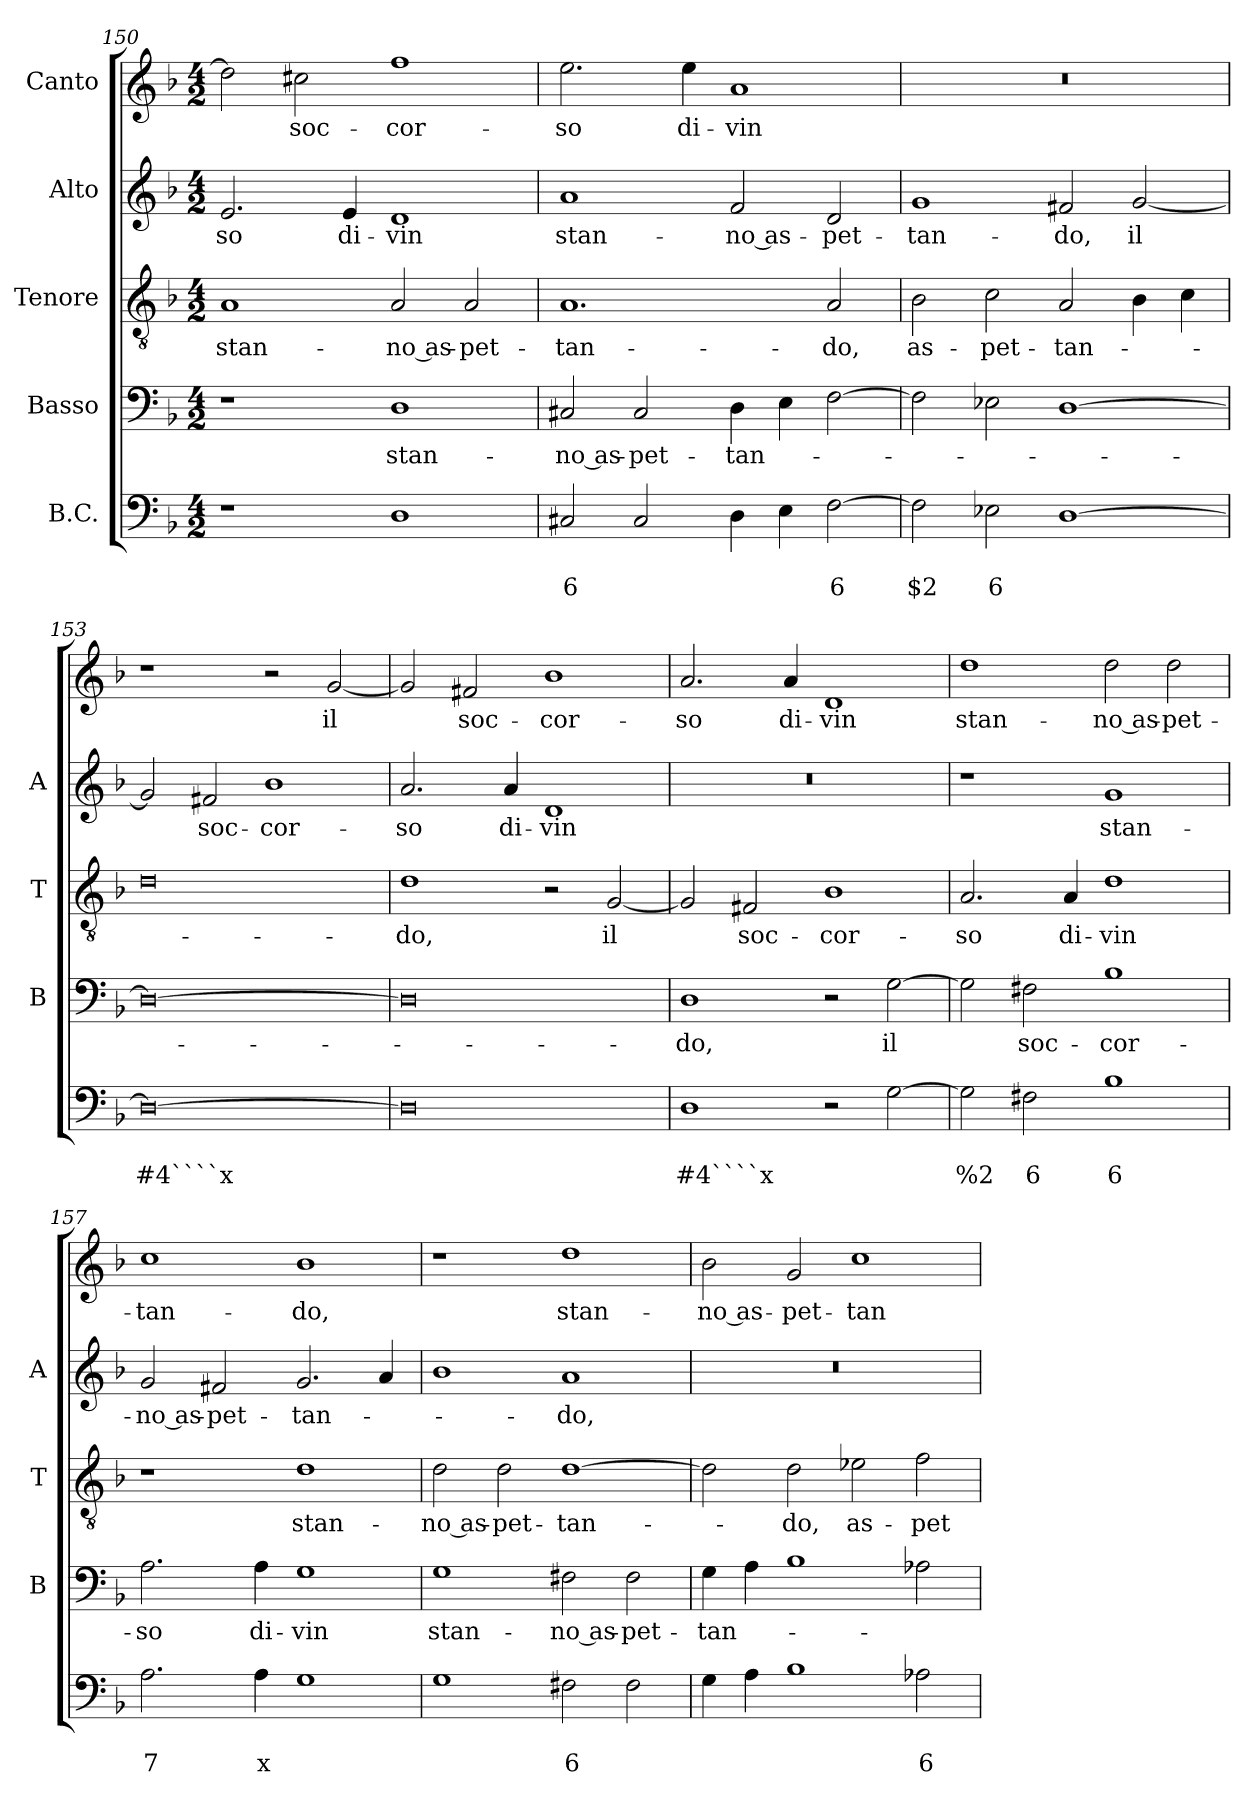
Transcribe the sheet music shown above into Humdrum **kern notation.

**kern	**text	**text	**kern	**text	**kern	**text	**kern	**text	**kern	**text
*part5	*part5	*part5	*part4	*part4	*part3	*part3	*part2	*part2	*part1	*part1
*staff5	*staff5	*staff5	*staff4	*staff4	*staff3	*staff3	*staff2	*staff2	*staff1	*staff1
*I"B.C.	*	*	*I"Basso	*	*I"Tenore	*	*I"Alto	*	*I"Canto	*
*	*	*	*I'B	*	*I'T	*	*I'A	*	*	*
*clefF4	*	*	*clefF4	*	*clefGv2	*	*clefG2	*	*clefG2	*
*k[b-]	*	*	*k[b-]	*	*k[b-]	*	*k[b-]	*	*k[b-]	*
*F:	*	*	*F:	*	*F:	*	*F:	*	*F:	*
*M4/2	*	*	*M4/2	*	*M4/2	*	*M4/2	*	*M4/2	*
=150	=150	=150	=150	=150	=150	=150	=150	=150	=150	=150
!	!	!	!	!	!	!LO:LY:b	!	!LO:LY:b	!	!
1r	.	.	1r	.	1A	stan-	2.e/	-so	2dd\]	.
!	!	!	!	!	!	!	!	!	!	!LO:LY:b
.	.	.	.	.	.	.	.	.	2cc#X\	soc-
!	!	!	!	!	!	!	!	!LO:LY:b	!	!
.	.	.	.	.	.	.	4e/	di-	.	.
!	!	!	!	!LO:LY:b	!	!LO:LY:b	!	!LO:LY:b	!	!LO:LY:b
1D	.	.	1D	stan-	2A/	-no as-	1d	-vin	1ff	-cor-
!	!	!	!	!	!	!LO:LY:b	!	!	!	!
.	.	.	.	.	2A/	-pet-	.	.	.	.
=151	=151	=151	=151	=151	=151	=151	=151	=151	=151	=151
!	!	!LO:LY:b	!	!LO:LY:b	!	!LO:LY:b	!	!LO:LY:b	!	!LO:LY:b
2C#X/	.	6	2C#X/	-no as-	1.A	-tan-	1a	stan-	2.ee\	-so
!	!	!	!	!LO:LY:b	!	!	!	!	!	!
2C#/	.	.	2C#/	-pet-	.	.	.	.	.	.
!	!	!	!	!	!	!	!	!	!	!LO:LY:b
.	.	.	.	.	.	.	.	.	4ee\	di-
!	!	!	!	!LO:LY:b	!	!	!	!LO:LY:b	!	!LO:LY:b
4D\	.	.	4D\	-tan-	.	.	2f/	-no as-	1a	-vin
4E\	.	.	4E\	.	.	.	.	.	.	.
!	!	!LO:LY:b	!	!	!	!LO:LY:b	!	!LO:LY:b	!	!
[2F\	.	6	[2F\	.	2A/	-do,	2d/	-pet-	.	.
=152	=152	=152	=152	=152	=152	=152	=152	=152	=152	=152
!	!	!LO:LY:b	!	!	!	!LO:LY:b	!	!LO:LY:b	!	!
2F\]	.	$2	2F\]	.	2B-\	as-	1g	-tan-	0r	.
!	!	!LO:LY:b	!	!	!	!LO:LY:b	!	!	!	!
2E-X\	.	6	2E-X\	.	2c\	-pet-	.	.	.	.
!	!	!	!	!	!	!LO:LY:b	!	!LO:LY:b	!	!
[1D	.	.	[1D	.	2A/	-tan-	2f#X/	-do,	.	.
!	!	!	!	!	!	!	!	!LO:LY:b	!	!
.	.	.	.	.	4B-\	.	[2g/	il	.	.
.	.	.	.	.	4c\	.	.	.	.	.
=153	=153	=153	=153	=153	=153	=153	=153	=153	=153	=153
!	!	!LO:LY:b	!	!	!	!	!	!	!	!
0D_	.	#4````x	0D_	.	0d	.	2g/]	.	1r	.
!	!	!	!	!	!	!	!	!LO:LY:b	!	!
.	.	.	.	.	.	.	2f#X/	soc-	.	.
!	!	!	!	!	!	!	!	!LO:LY:b	!	!
.	.	.	.	.	.	.	1b-	-cor-	2r	.
!	!	!	!	!	!	!	!	!	!	!LO:LY:b
.	.	.	.	.	.	.	.	.	[2g/	il
!!LO:LB:g=z
=154	=154	=154	=154	=154	=154	=154	=154	=154	=154	=154
!	!	!	!	!	!	!LO:LY:b	!	!LO:LY:b	!	!
0D]	.	.	0D]	.	1d	-do,	2.a/	-so	2g/]	.
!	!	!	!	!	!	!	!	!	!	!LO:LY:b
.	.	.	.	.	.	.	.	.	2f#X/	soc-
!	!	!	!	!	!	!	!	!LO:LY:b	!	!
.	.	.	.	.	.	.	4a/	di-	.	.
!	!	!	!	!	!	!	!	!LO:LY:b	!	!LO:LY:b
.	.	.	.	.	2r	.	1d	-vin	1b-	-cor-
!	!	!	!	!	!	!LO:LY:b	!	!	!	!
.	.	.	.	.	[2G/	il	.	.	.	.
=155	=155	=155	=155	=155	=155	=155	=155	=155	=155	=155
!	!	!LO:LY:b	!	!LO:LY:b	!	!	!	!	!	!LO:LY:b
1D	.	#4````x	1D	-do,	2G/]	.	0r	.	2.a/	-so
!	!	!	!	!	!	!LO:LY:b	!	!	!	!
.	.	.	.	.	2F#X/	soc-	.	.	.	.
!	!	!	!	!	!	!	!	!	!	!LO:LY:b
.	.	.	.	.	.	.	.	.	4a/	di-
!	!	!	!	!	!	!LO:LY:b	!	!	!	!LO:LY:b
2r	.	.	2r	.	1B-	-cor-	.	.	1d	-vin
!	!	!	!	!LO:LY:b	!	!	!	!	!	!
[2G\	.	.	[2G\	il	.	.	.	.	.	.
=156	=156	=156	=156	=156	=156	=156	=156	=156	=156	=156
!	!	!LO:LY:b	!	!	!	!LO:LY:b	!	!	!	!LO:LY:b
2G\]	.	%2	2G\]	.	2.A/	-so	1r	.	1dd	stan-
!	!	!LO:LY:b	!	!LO:LY:b	!	!	!	!	!	!
2F#X\	.	6	2F#X\	soc-	.	.	.	.	.	.
!	!	!	!	!	!	!LO:LY:b	!	!	!	!
.	.	.	.	.	4A/	di-	.	.	.	.
!	!	!LO:LY:b	!	!LO:LY:b	!	!LO:LY:b	!	!LO:LY:b	!	!LO:LY:b
1B-	.	6	1B-	-cor-	1d	-vin	1g	stan-	2dd\	-no as-
!	!	!	!	!	!	!	!	!	!	!LO:LY:b
.	.	.	.	.	.	.	.	.	2dd\	-pet-
=157	=157	=157	=157	=157	=157	=157	=157	=157	=157	=157
!	!	!LO:LY:b	!	!LO:LY:b	!	!	!	!LO:LY:b	!	!LO:LY:b
2.A\	.	7	2.A\	-so	1r	.	2g/	-no as-	1cc	-tan-
!	!	!	!	!	!	!	!	!LO:LY:b	!	!
.	.	.	.	.	.	.	2f#X/	-pet-	.	.
!	!	!LO:LY:b	!	!LO:LY:b	!	!	!	!	!	!
4A\	.	x	4A\	di-	.	.	.	.	.	.
!	!	!	!	!LO:LY:b	!	!LO:LY:b	!	!LO:LY:b	!	!LO:LY:b
1G	.	.	1G	-vin	1d	stan-	2.g/	-tan-	1b-	-do,
.	.	.	.	.	.	.	4a/	.	.	.
=158	=158	=158	=158	=158	=158	=158	=158	=158	=158	=158
!	!	!	!	!LO:LY:b	!	!LO:LY:b	!	!	!	!
1G	.	.	1G	stan-	2d\	-no as-	1b-	.	1r	.
!	!	!	!	!	!	!LO:LY:b	!	!	!	!
.	.	.	.	.	2d\	-pet-	.	.	.	.
!	!	!LO:LY:b	!	!LO:LY:b	!	!LO:LY:b	!	!LO:LY:b	!	!LO:LY:b
2F#X\	.	6	2F#X\	-no as-	[1d	-tan-	1a	-do,	1dd	stan-
!	!	!	!	!LO:LY:b	!	!	!	!	!	!
2F#\	.	.	2F#\	-pet-	.	.	.	.	.	.
=159	=159	=159	=159	=159	=159	=159	=159	=159	=159	=159
!	!	!	!	!LO:LY:b	!	!	!	!	!	!LO:LY:b
4G\	.	.	4G\	-tan-	2d\]	.	0r	.	2b-\	-no as-
4A\	.	.	4A\	.	.	.	.	.	.	.
!	!	!	!	!	!	!LO:LY:b	!	!	!	!LO:LY:b
1B-	.	.	1B-	.	2d\	-do,	.	.	2g/	-pet-
!	!	!	!	!	!	!LO:LY:b	!	!	!	!LO:LY:b
.	.	.	.	.	2e-X\	as-	.	.	1cc	-tan-
!	!	!LO:LY:b	!	!	!	!LO:LY:b	!	!	!	!
2A-X\	.	6	2A-X\	.	2f\	-pet-	.	.	.	.
=	=	=	=	=	=	=	=	=	=	=
*-	*-	*-	*-	*-	*-	*-	*-	*-	*-	*-
